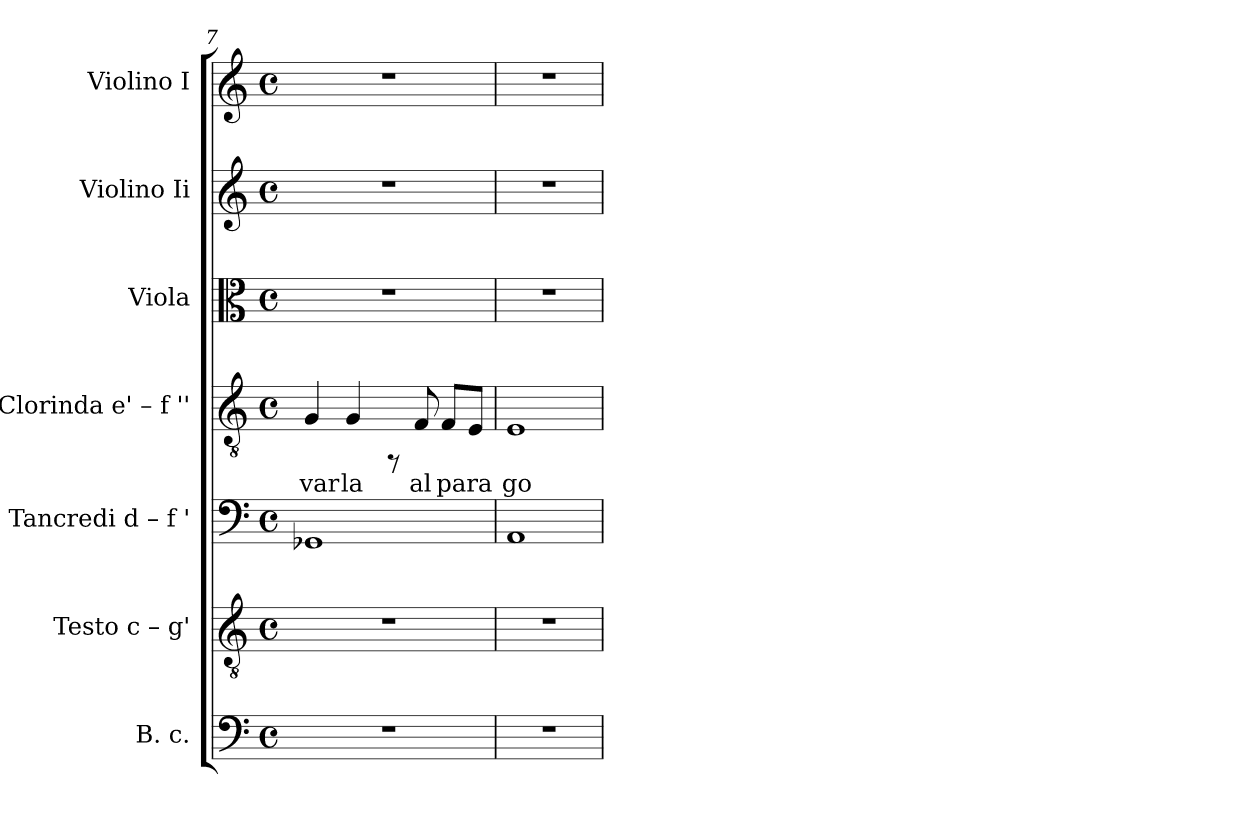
**kern	**kern	**kern	**kern	**text	**kern	**kern	**kern
*part7	*part6	*part5	*part4	*part4	*part3	*part2	*part1
*staff7	*staff6	*staff5	*staff4	*staff4	*staff3	*staff2	*staff1
*I"B. c.	*I"Testo  c – g'	*I"Tancredi  d – f '	*I"Clorinda  e' – f ''	*	*I"Viola	*I"Violino Ii	*I"Violino I
!!LO:LB:g=z
*clefF4	*clefGv2	*clefF4	*clefGv2	*	*clefC3	*clefG2	*clefG2
*k[]	*k[]	*k[]	*k[]	*	*k[]	*k[]	*k[]
*C:	*C:	*C:	*C:	*	*C:	*C:	*C:
*M4/4	*M4/4	*M4/4	*M4/4	*	*M4/4	*M4/4	*M4/4
*met(c)	*met(c)	*met(c)	*met(c)	*	*met(c)	*met(c)	*met(c)
=7	=7	=7	=7	=7	=7	=7	=7
!	!	!	!	!LO:LY:b:cj	!	!	!
1r	1r	1GG-	4G/	var	1r	1r	1r
!	!	!	!	!LO:LY:b:cj	!	!	!
.	.	.	4G/	la	.	.	.
.	.	.	8rFF	.	.	.	.
!	!	!	!	!LO:LY:b:cj	!	!	!
.	.	.	8F/	al	.	.	.
!	!	!	!	!LO:LY:b:cj	!	!	!
.	.	.	8F/L	para	.	.	.
!	!	!	!	!LO:LY:b:cj	!	!	!
.	.	.	8E/J	.	.	.	.
=8	=8	=8	=8	=8	=8	=8	=8
!	!	!	!	!LO:LY:b:cj	!	!	!
1r	1r	1AA	1E	go	1r	1r	1r
=	=	=	=	=	=	=	=
*-	*-	*-	*-	*-	*-	*-	*-
